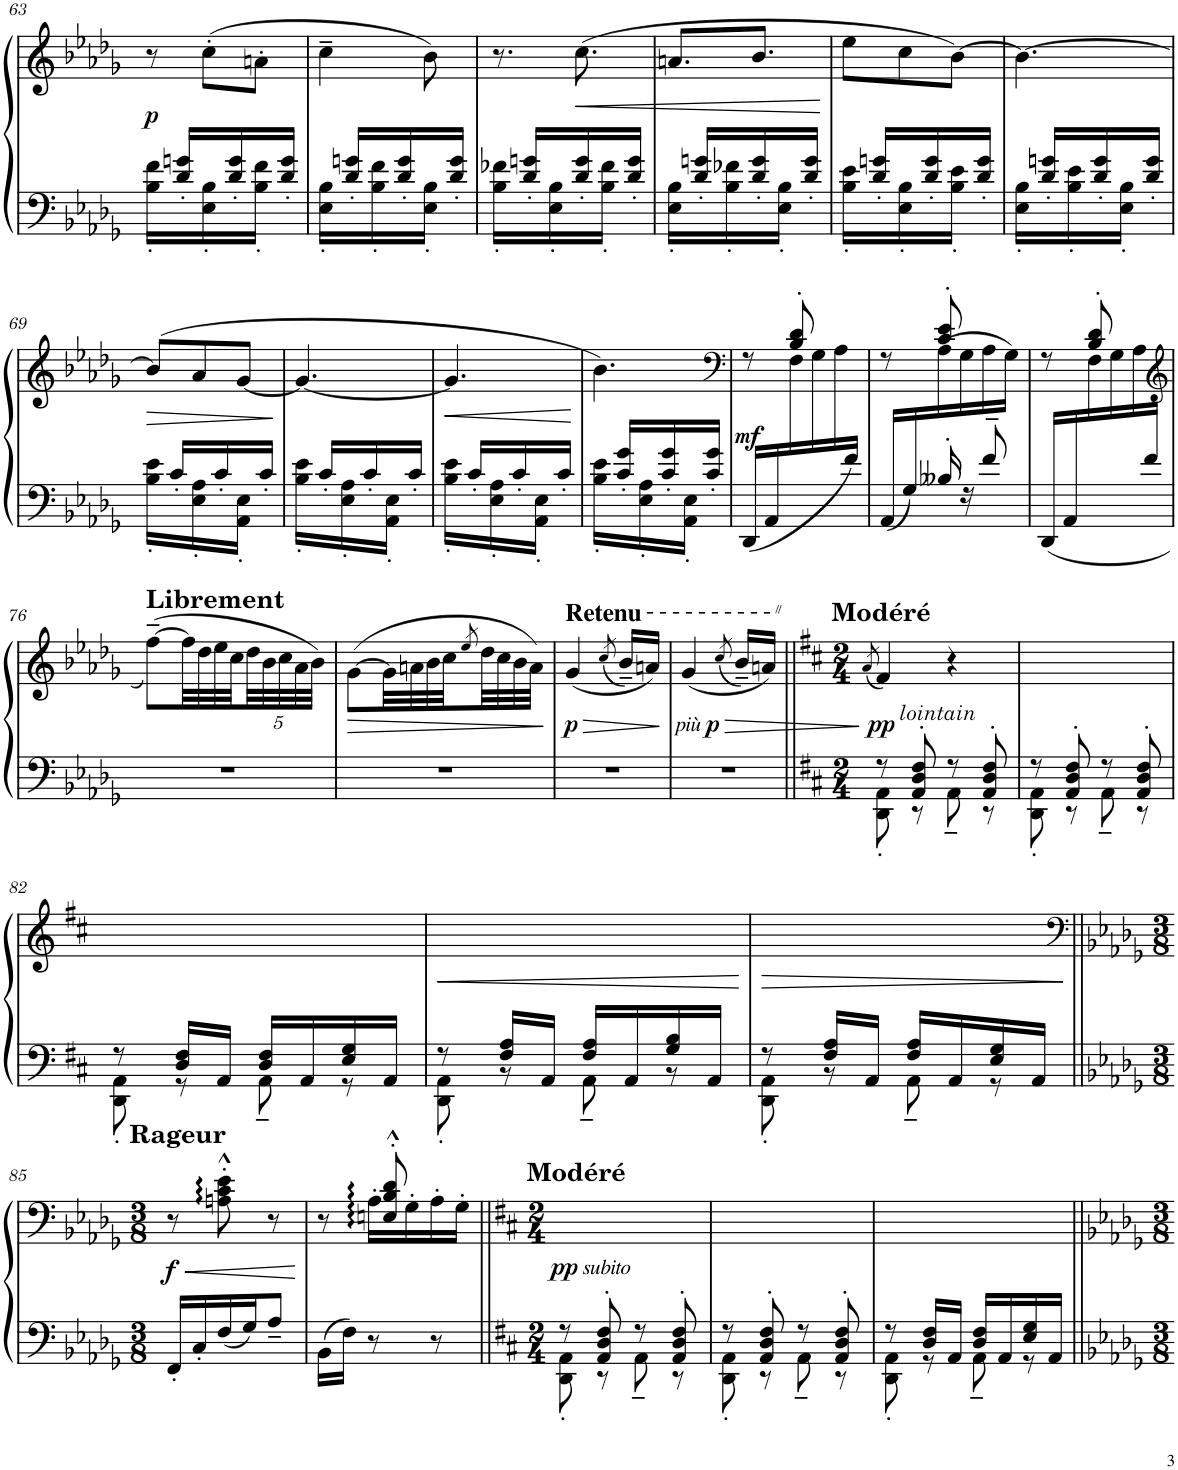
**kern	**kern	**dynam
*part1	*part1	*part1
*staff2	*staff1	*staff1/2
*I"Piano	*	*
*I'Pno.	*	*
!!LO:PB:g=z
*clefF4	*clefG2	*
*k[b-e-a-d-g-]	*k[b-e-a-d-g-]	*
*M3/8	*M3/8	*
=63	=63	=63
*^	*	*
!	!	!	!LO:DY:b
16ryy	16B-\' 16f\'LL	8r	p
16d-/' 16gn/'LL	16ryy	.	.
16ryy	16E-\' 16B-\'	(8cc'\L	.
16d-/' 16g/'	16ryy	.	.
16ryy	16B-\' 16f\'JJ	8an'\J	.
16d-/' 16g/'JJ	16ryy	.	.
=64	=64	=64	=64
16ryy	16E-\' 16B-\'LL	4cc~\	.
16d-/' 16gn/'LL	16ryy	.	.
16ryy	16B-\' 16f\'	.	.
16d-/' 16g/'	16ryy	.	.
16ryy	16E-\' 16B-\'JJ	8b-\)	.
16d-/' 16g/'JJ	16ryy	.	.
=65	=65	=65	=65
16ryy	16B-\' 16f-X\'LL	8.r	.
16d-/' 16gn/'LL	16ryy	.	.
16ryy	16E-\' 16B-\'	.	.
!	!	!	!LO:HP:b
16d-/' 16g/'	16ryy	(8.cc\	<
16ryy	16B-\' 16f-\'JJ	.	.
16d-/' 16g/'JJ	16ryy	.	.
=66	=66	=66	=66
16ryy	16E-\' 16B-\'LL	8.an/L	.
16d-/' 16gn/'LL	16ryy	.	.
16ryy	16B-\' 16f-X\'	.	.
16d-/' 16g/'	16ryy	8.b-/J	.
16ryy	16E-\' 16B-\'JJ	.	.
16d-/' 16g/'JJ	16ryy	.	.
=67	=67	=67	=67
16ryy	16B-\' 16e-\'LL	8ee-\L	.
16d-/' 16gn/'LL	16ryy	.	.
16ryy	16E-\' 16B-\'	8cc\	.
16d-/' 16g/'	16ryy	.	.
16ryy	16B-\' 16e-\'JJ	[8b-\J)	.
16d-/' 16g/'JJ	16ryy	.	.
=68	=68	=68	=68
16ryy	16E-\' 16B-\'LL	4.b-\_	.
16d-/' 16gn/'LL	16ryy	.	.
16ryy	16B-\' 16e-\'	.	.
16d-/' 16g/'	16ryy	.	.
16ryy	16E-\' 16B-\'JJ	.	.
16d-/' 16g/'JJ	16ryy	.	.
!!LO:LB:g=z
=69	=69	=69	=69
!	!	!	!LO:HP:b
16ryy	16B-\' 16e-\'LL	(8b-/L]	>
16c'/LL	16ryy	.	.
16ryy	16E-\' 16A-\'	8a-/	.
16c'/	16ryy	.	.
16ryy	16AA-\' 16E-\'JJ	[8g-/J	.
16c'/JJ	16ryy	.	.
*v	*v	*	*
.	.	[
=70	=70	=70
*^	*	*
16ryy	16B-\' 16e-\'LL	4.g-/_	.
16c'/LL	16ryy	.	.
16ryy	16E-\' 16A-\'	.	.
16c'/	16ryy	.	.
16ryy	16AA-\' 16E-\'JJ	.	.
16c'/JJ	16ryy	.	.
=71	=71	=71	=71
!	!	!	!LO:HP:b
16ryy	16B-\' 16e-\'LL	4.g-/]	<
16c'/LL	16ryy	.	.
16ryy	16E-\' 16A-\'	.	.
16c'/	16ryy	.	.
16ryy	16AA-\' 16E-\'JJ	.	.
16c'/JJ	16ryy	.	.
*v	*v	*	*
.	.	]
=72	=72	=72
*^	*	*
16ryy	16B-\' 16e-\'LL	4.b-\)	.
16c/' 16g-/'LL	16ryy	.	.
16ryy	16E-\' 16A-\'	.	.
16c/' 16g-/'	16ryy	.	.
16ryy	16AA-\' 16E-\'JJ	.	.
16c/' 16g-/'JJ	16ryy	.	.
=73	=73	=73	=73
*	*	*clefF4	*
*	*	*^	*
!	!	!	!	!LO:DY:b
16DD-/LL	4.ryy	8r	8ryy	mf
16AA-/	.	.	.	.
8.ryy	.	8B-/' 8d-/'	16F\	.
.	.	.	16G-\	.
.	.	8ryy	16A-\	.
16f/JJ	.	.	16ryy	.
=74	=74	=74	=74	=74
*	*^	*	*	*
16AA-/LL	4.ryy	8ryy	8r	8ryy	.
16G-/	.	.	.	.	.
4ryy	.	16B--X'/	8c/' 8e-/'	(16A-\	.
.	.	16r	.	16G-\	.
.	.	8f~/	8ryy	16A-\	.
.	.	.	.	16G-\JJ)	.
*	*v	*v	*	*	*
=75	=75	=75	=75	=75
(<16DD-/LL	4.ryy	8r	8ryy	.
16AA-/	.	.	.	.
8.ryy	.	8B-/' 8d-/'	16F\	.
.	.	.	16G-\	.
.	.	8ryy	16A-\	.
16f/JJ	.	.	16ryy	.
*v	*v	*	*	*
*	*v	*v	*
!!LO:LB:g=z
=76	=76	=76
*	*clefG2	*
*	*^	*
!	!LO:TX:a:B:t=Librement	!	!
*	*v	*v	*
4.r	([8ff;<~\L)	.
.	32ff\LL]	.
.	32dd-\	.
.	32ee-\	.
.	32cc\JJ	.
*	*Xbrackettup	*
.	40dd-\LL	.
.	40b-\	.
.	40cc\	.
.	40a-\	.
.	40b-\JJJ)	.
=77	=77	=77
!	!	!LO:HP:b
4.r	([8g-;<\L	>
.	32g-\LL]	.
.	32an\	.
.	32b-\	.
.	32cc\JJ	.
.	8qee-/	.
.	32dd-\LL	.
.	32cc\	.
.	32b-\	.
.	32a\JJJ)	.
.	.	[
=78	=78	=78
!	!LO:TX:a:t=Retenu	!
!	!	!LO:HP:b
!	!	!LO:DY:n=1:b
4.r	(4g-/	> p
.	(8qcc/	.
.	16b-~/LL)	.
.	16an/JJ)	.
.	.	]
=79	=79	=79
!	!	!LO:HP:b
!	!	!LO:DY:n=1:b
!	!	!LO:DY:n=2:b
4.r	(4g-/	> other-dynamics p
.	(8qcc/	.
.	16b-~/LL)	.
.	16an/JJ)	.
.	.	]
!	!LO:TX:a:t=<sym>caesura</sym>	!
=80||	=80||	=80||
*k[f#c#]	*k[f#c#]	*
*M2/4	*M2/4	*
.	(8qa/	.
*^	*	*
!	!	!LO:TX:a:B:t=Modéré	!
!	!	!LO:TX:b:i:t=lointain	!
!	!	!	!LO:DY:b
8r	8DD\' 8AA\'	4f#/)	pp
8AA/' 8D/' 8F#/'	8r	.	.
8r	8AA~\	4r	.
8AA/' 8D/' 8F#/'	8r	.	.
=81	=81	=81	=81
8r	8DD\' 8AA\'	2ryy	.
8AA/' 8D/' 8F#/'	8r	.	.
8r	8AA~\	.	.
8AA/' 8D/' 8F#/'	8r	.	.
!!LO:LB:g=z
=82	=82	=82	=82
8r	8DD\' 8AA\'	2ryy	.
16D/ 16F#/LL	8r	.	.
16AA/JJ	.	.	.
16D/ 16F#/LL	8AA~\	.	.
16AA/	.	.	.
16E/ 16G/	8r	.	.
16AA/JJ	.	.	.
=83	=83	=83	=83
!	!	!	!LO:HP:b
8r	8DD\' 8AA\'	2ryy	<
16F#/ 16A/LL	8r	.	.
16AA/JJ	.	.	.
16F#/ 16A/LL	8AA~\	.	.
16AA/	.	.	.
16G/ 16B/	8r	.	.
16AA/JJ	.	.	.
*v	*v	*	*
.	.	]
=84	=84	=84
*^	*	*
!	!	!	!LO:HP:b
8r	8DD\' 8AA\'	2ryy	>
16F#/ 16A/LL	8r	.	.
16AA/JJ	.	.	.
16F#/ 16A/LL	8AA~\	.	.
16AA/	.	.	.
16E/ 16G/	8r	.	.
16AA/JJ	.	.	.
*v	*v	*	*
.	.	[
!!LO:LB:g=z
=85||	=85||	=85||
*	*clefF4	*
*k[b-e-a-d-g-]	*k[b-e-a-d-g-]	*
*M3/8	*M3/8	*
!	!LO:TX:a:B:t=Rageur	!
!	!	!LO:DY:b
16FF'/LL	8r	f
16C'/	.	.
16F/	8An\'^^ 8c\'^^ 8e-\'^^	.
16G-/J	.	.
8A-~/J	8r	.
.	.	]
=86	=86	=86
*	*^	*
16BB-\LL	8r	8ryy	.
16F\JJ	.	.	.
8r	8En/'^^ 8B-/'^^ 8d-/'^^	16A-'>\LL	.
.	.	16G-'>\	.
8r	8ryy	16A-'>\	.
.	.	16G-'>\JJ	.
*	*v	*v	*
=87||	=87||	=87||
*k[f#c#]	*k[f#c#]	*
*M2/4	*M2/4	*
*^	*^	*
!	!	!LO:TX:a:B:t=Modéré	!	!
!	!	!	!	!LO:DY:b
!	!	!	!	!LO:DY:n=1:b
*	*	*v	*v	*
8r	8DD\' 8AA\'	2ryy	pp other-dynamics
8AA/' 8D/' 8F#/'	8r	.	.
8r	8AA~\	.	.
8AA/' 8D/' 8F#/'	8r	.	.
=88	=88	=88	=88
8r	8DD\' 8AA\'	2ryy	.
8AA/' 8D/' 8F#/'	8r	.	.
8r	8AA~\	.	.
8AA/' 8D/' 8F#/'	8r	.	.
=89	=89	=89	=89
8r	8DD\' 8AA\'	2ryy	.
16D/ 16F#/LL	8r	.	.
16AA/JJ	.	.	.
16D/ 16F#/LL	8AA~\	.	.
16AA/	.	.	.
16E/ 16G/	8r	.	.
16AA/JJ	.	.	.
*v	*v	*	*
=||	=||	=||
*-	*-	*-
